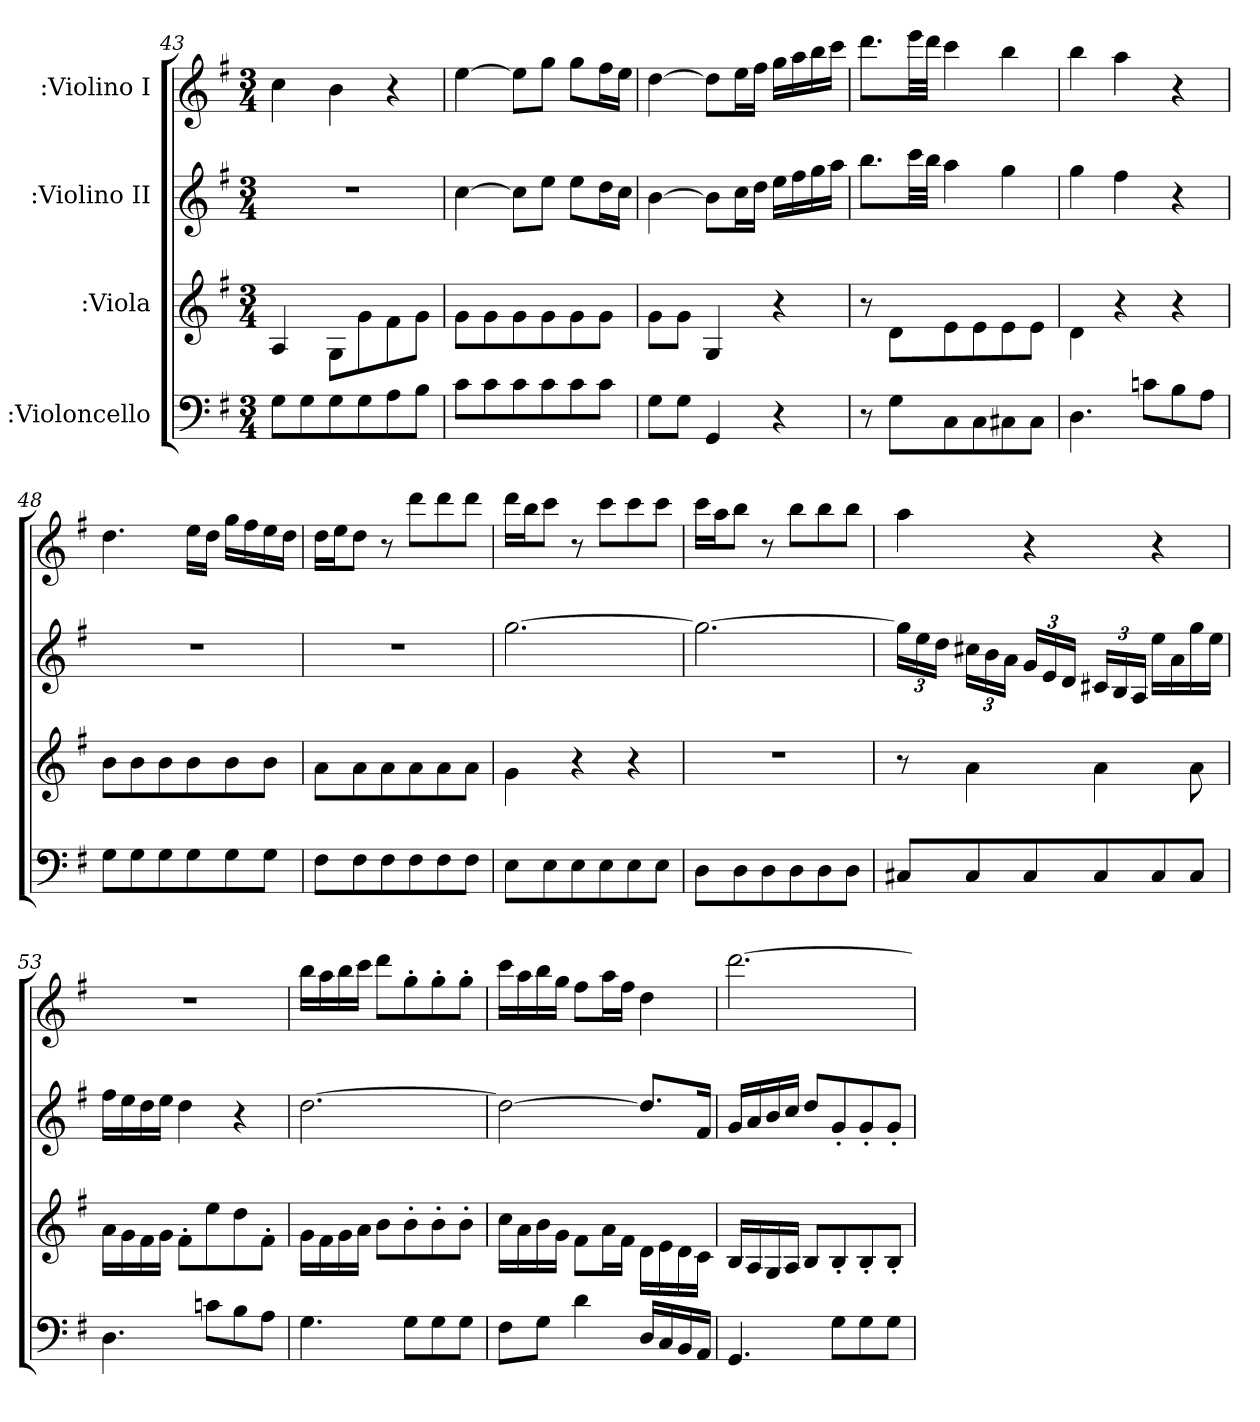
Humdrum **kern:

**kern	**kern	**kern	**kern
*part4	*part3	*part2	*part1
*staff4	*staff3	*staff2	*staff1
*I":Violoncello	*I":Viola	*I":Violino II	*I":Violino I
*clefF4	*	*clefG2	*clefG2
*k[f#]	*k[f#]	*k[f#]	*k[f#]
*G:	*G:	*G:	*G:
*M3/4	*M3/4	*M3/4	*M3/4
=43	=43	=43	=43
8G\L	4A/	2.r	4cc\
8G\	.	.	.
8G\	8G\L	.	4b\
8G\	8g\	.	.
8A\	8f#\	.	4r
8B\J	8g\J	.	.
=44	=44	=44	=44
8c\L	8g\L	[4cc\	[4ee\
8c\	8g\	.	.
8c\	8g\	8cc\L]	8ee\L]
8c\	8g\	8ee\J	8gg\J
8c\	8g\	8ee\L	8gg\L
8c\J	8g\J	16dd\L	16ff#\L
.	.	16cc\JJ	16ee\JJ
=45	=45	=45	=45
8G\L	8g\L	[4b\	[4dd\
8G\J	8g\J	.	.
4GG/	4G/	8b\L]	8dd\L]
.	.	16cc\L	16ee\L
.	.	16dd\JJ	16ff#\JJ
4r	4r	16ee\LL	16gg\LL
.	.	16ff#\	16aa\
.	.	16gg\	16bb\
.	.	16aa\JJ	16ccc\JJ
=46	=46	=46	=46
8r	8r	8.bb\L	8.ddd\L
8G\L	8d\L	.	.
.	.	32ccc\LL	32eee\LL
.	.	32bb\JJJ	32ddd\JJJ
8C\	8e\	4aa\	4ccc\
8C\	8e\	.	.
8C#X\	8e\	4gg\	4bb\
8C#\J	8e\J	.	.
=47	=47	=47	=47
4.D\	4d\	4gg\	4bb\
.	4r	4ff#\	4aa\
8cn\L	.	.	.
8B\	4r	4r	4r
8A\J	.	.	.
=48	=48	=48	=48
8G\L	8b\L	2.r	4.dd\
8G\	8b\	.	.
8G\	8b\	.	.
8G\	8b\	.	16ee\LL
.	.	.	16dd\JJ
8G\	8b\	.	16gg\LL
.	.	.	16ff#\
8G\J	8b\J	.	16ee\
.	.	.	16dd\JJ
=49	=49	=49	=49
8F#\L	8a\L	2.r	16dd\LL
.	.	.	16ee\J
8F#\	8a\	.	8dd\J
8F#\	8a\	.	8r
8F#\	8a\	.	8ddd\L
8F#\	8a\	.	8ddd\
8F#\J	8a\J	.	8ddd\J
=50	=50	=50	=50
8E\L	4g\	[2.gg\	16ddd\LL
.	.	.	16bb\J
8E\	.	.	8ccc\J
8E\	4r	.	8r
8E\	.	.	8ccc\L
8E\	4r	.	8ccc\
8E\J	.	.	8ccc\J
=51	=51	=51	=51
8D\L	2.r	2.gg\_	16ccc\LL
.	.	.	16aa\J
8D\	.	.	8bb\J
8D\	.	.	8r
8D\	.	.	8bb\L
8D\	.	.	8bb\
8D\J	.	.	8bb\J
=52	=52	=52	=52
8C#X/L	8r	24gg\LL]	4aa\
.	.	24ee\	.
.	.	24dd\JJ	.
8C#/	4a\	24cc#X\LL	.
.	.	24b\	.
.	.	24a\JJ	.
8C#/	.	24g/LL	4r
.	.	24e/	.
.	.	24d/JJ	.
8C#/	4a\	24c#/LL	.
.	.	24B/	.
.	.	24A/JJ	.
8C#/	.	16ee\LL	4r
.	.	16a\	.
8C#/J	8a\	16gg\	.
.	.	16ee\JJ	.
=53	=53	=53	=53
4.D\	16a\LL	16ff#\LL	2.r
.	16g\	16ee\	.
.	16f#\	16dd\	.
.	16g\JJ	16ee\JJ	.
.	8f#'>\L	4dd\	.
8cn\L	8ee\	.	.
8B\	8dd\	4r	.
8A\J	8f#'>\J	.	.
=54	=54	=54	=54
4.G\	16g\LL	[2.dd\	16bb\LL
.	16f#\	.	16aa\
.	16g\	.	16bb\
.	16a\JJ	.	16ccc\JJ
.	8b\L	.	8ddd\L
8G\L	8b'>\	.	8gg'>\
8G\	8b'>\	.	8gg'>\
8G\J	8b'>\J	.	8gg'>\J
=55	=55	=55	=55
8F#\L	16cc\LL	2dd\_	16ccc\LL
.	16a\	.	16aa\
8G\J	16b\	.	16bb\
.	16g\JJ	.	16gg\JJ
4d\	8f#\L	.	8ff#\L
.	16a\L	.	16aa\L
.	16f#\JJ	.	16ff#\JJ
16D/LL	16d\LL	8.dd/L]	4dd\
16C/	16e\	.	.
16BB/	16d\	.	.
16AA/JJ	16c\JJ	16f#/Jk	.
=56	=56	=56	=56
4.GG/	16B/LL	16g/LL	[2.ddd\
.	16A/	16a/	.
.	16G/	16b/	.
.	16A/JJ	16cc/JJ	.
.	8B/L	8dd/L	.
8G\L	8B'>/	8g'>/	.
8G\	8B'>/	8g'>/	.
8G\J	8B'>/J	8g'>/J	.
=	=	=	=
*-	*-	*-	*-
